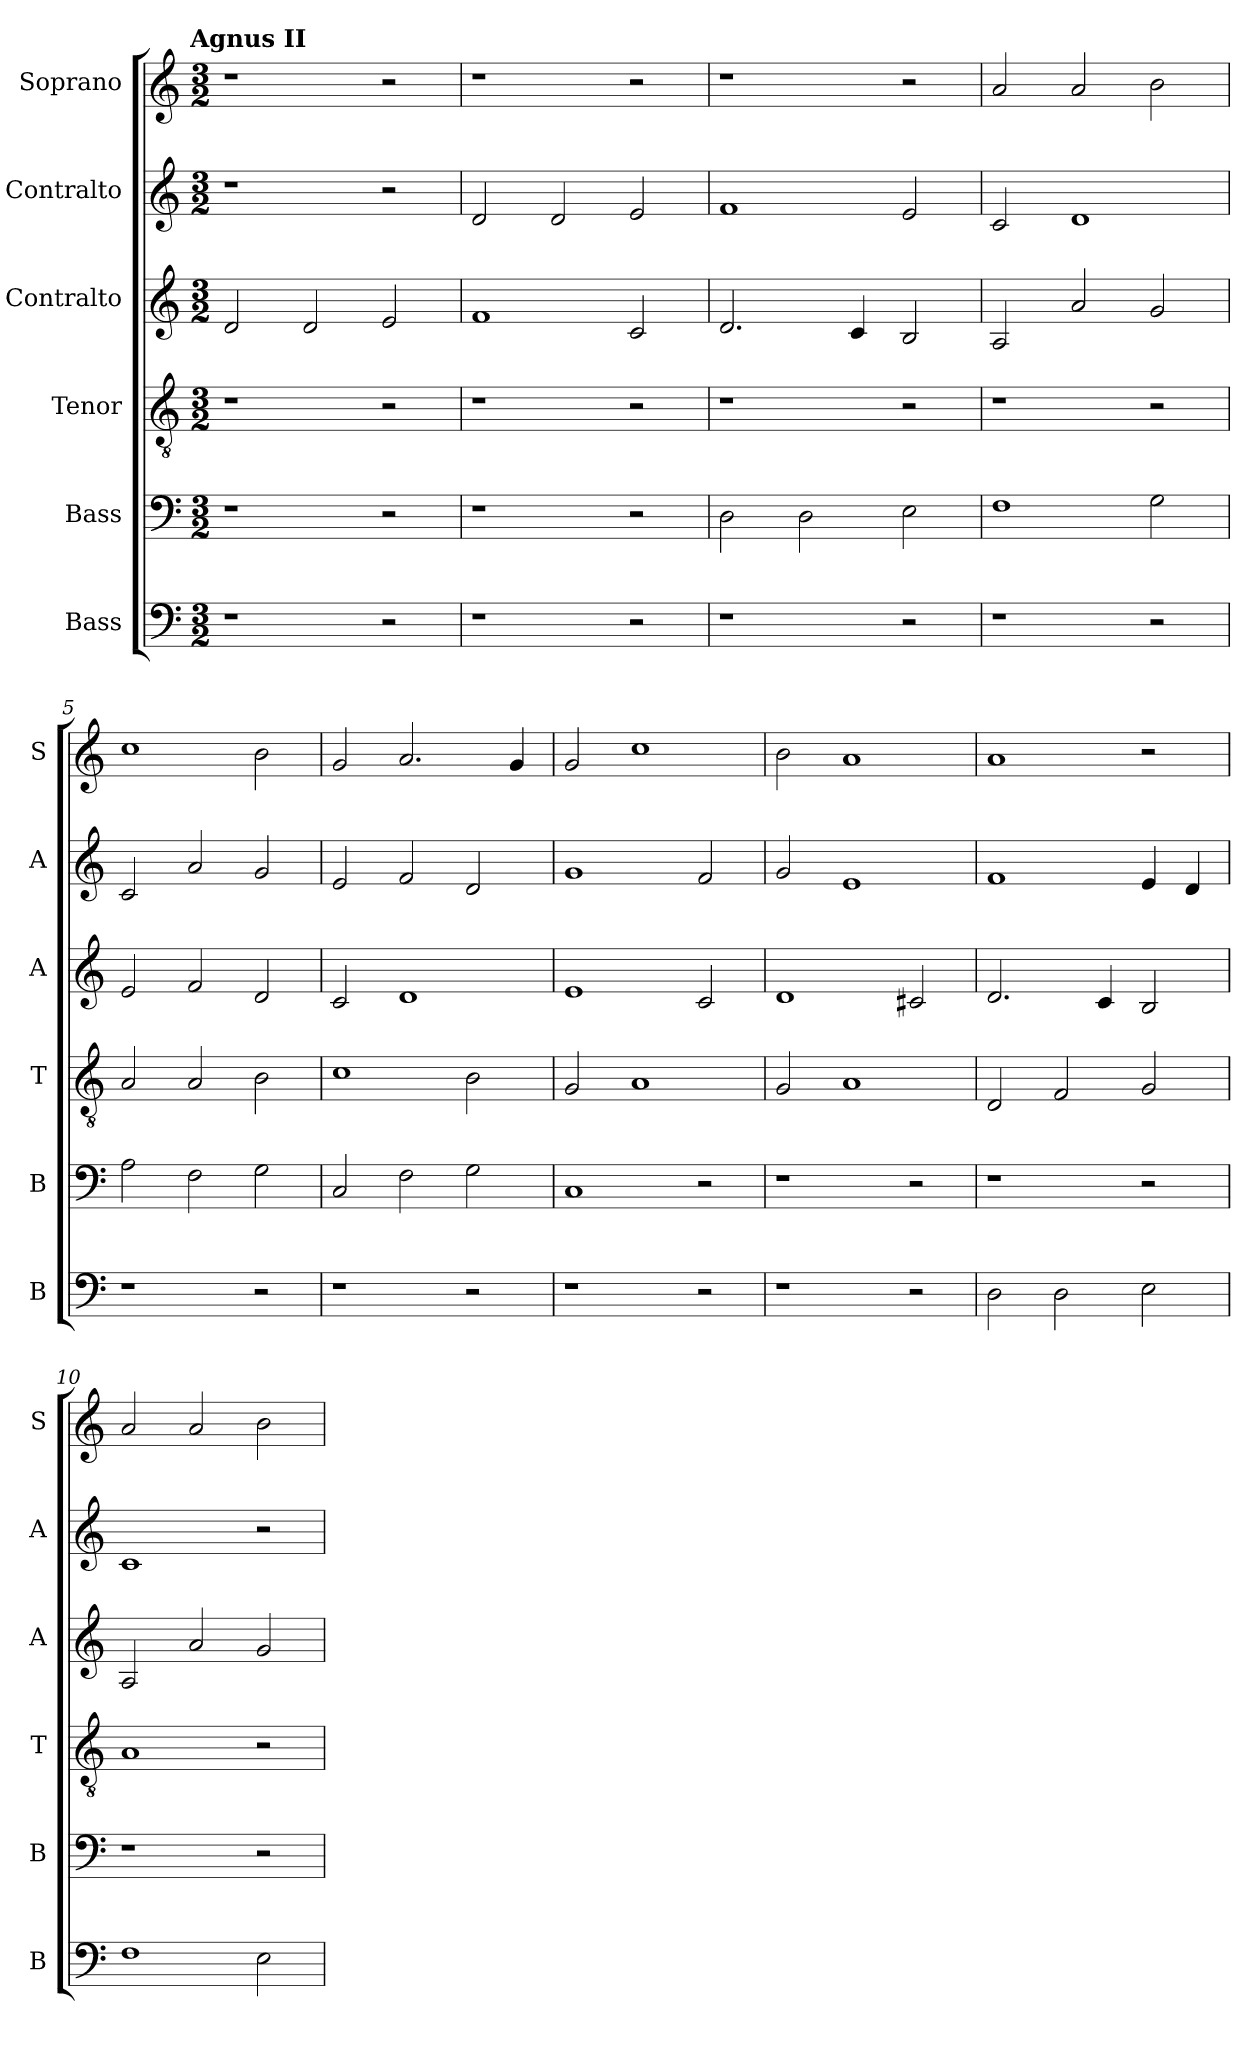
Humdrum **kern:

**kern	**kern	**kern	**kern	**kern	**kern
*part6	*part5	*part4	*part3	*part2	*part1
*staff6	*staff5	*staff4	*staff3	*staff2	*staff1
*I"Bass	*I"Bass	*I"Tenor	*I"Contralto	*I"Contralto	*I"Soprano
*I'B	*I'B	*I'T	*I'A	*I'A	*I'S
*clefF4	*clefF4	*clefGv2	*clefG2	*clefG2	*clefG2
*k[]	*k[]	*k[]	*k[]	*k[]	*k[]
*G:mix	*G:mix	*G:mix	*G:mix	*G:mix	*G:mix
!!LO:TX:omd:t=Agnus II
*M3/2	*M3/2	*M3/2	*M3/2	*M3/2	*M3/2
=1	=1	=1	=1	=1	=1
1r	1r	1r	2d	1r	1r
.	.	.	2d	.	.
2r	2r	2r	2e	2r	2r
=2	=2	=2	=2	=2	=2
1r	1r	1r	1f	2d	1r
.	.	.	.	2d	.
2r	2r	2r	2c	2e	2r
=3	=3	=3	=3	=3	=3
1r	2D	1r	2.d	1f	1r
.	2D	.	.	.	.
.	.	.	4c	.	.
2r	2E	2r	2B	2e	2r
=4	=4	=4	=4	=4	=4
1r	1F	1r	2A	2c	2a
.	.	.	2a	1d	2a
2r	2G	2r	2g	.	2b
=5	=5	=5	=5	=5	=5
1r	2A	2A	2e	2c	1cc
.	2F	2A	2f	2a	.
2r	2G	2B	2d	2g	2b
=6	=6	=6	=6	=6	=6
1r	2C	1c	2c	2e	2g
.	2F	.	1d	2f	2.a
2r	2G	2B	.	2d	.
.	.	.	.	.	4g
=7	=7	=7	=7	=7	=7
1r	1C	2G	1e	1g	2g
.	.	1A	.	.	1cc
2r	2r	.	2c	2f	.
=8	=8	=8	=8	=8	=8
1r	1r	2G	1d	2g	2b
.	.	1A	.	1e	1a
2r	2r	.	2c#X	.	.
=9	=9	=9	=9	=9	=9
2D	1r	2D	2.d	1f	1a
2D	.	2F	.	.	.
.	.	.	4c	.	.
2E	2r	2G	2B	4e	2r
.	.	.	.	4d	.
=10	=10	=10	=10	=10	=10
1F	1r	1A	2A	1c	2a
.	.	.	2a	.	2a
2E	2r	2r	2g	2r	2b
=	=	=	=	=	=
*-	*-	*-	*-	*-	*-
